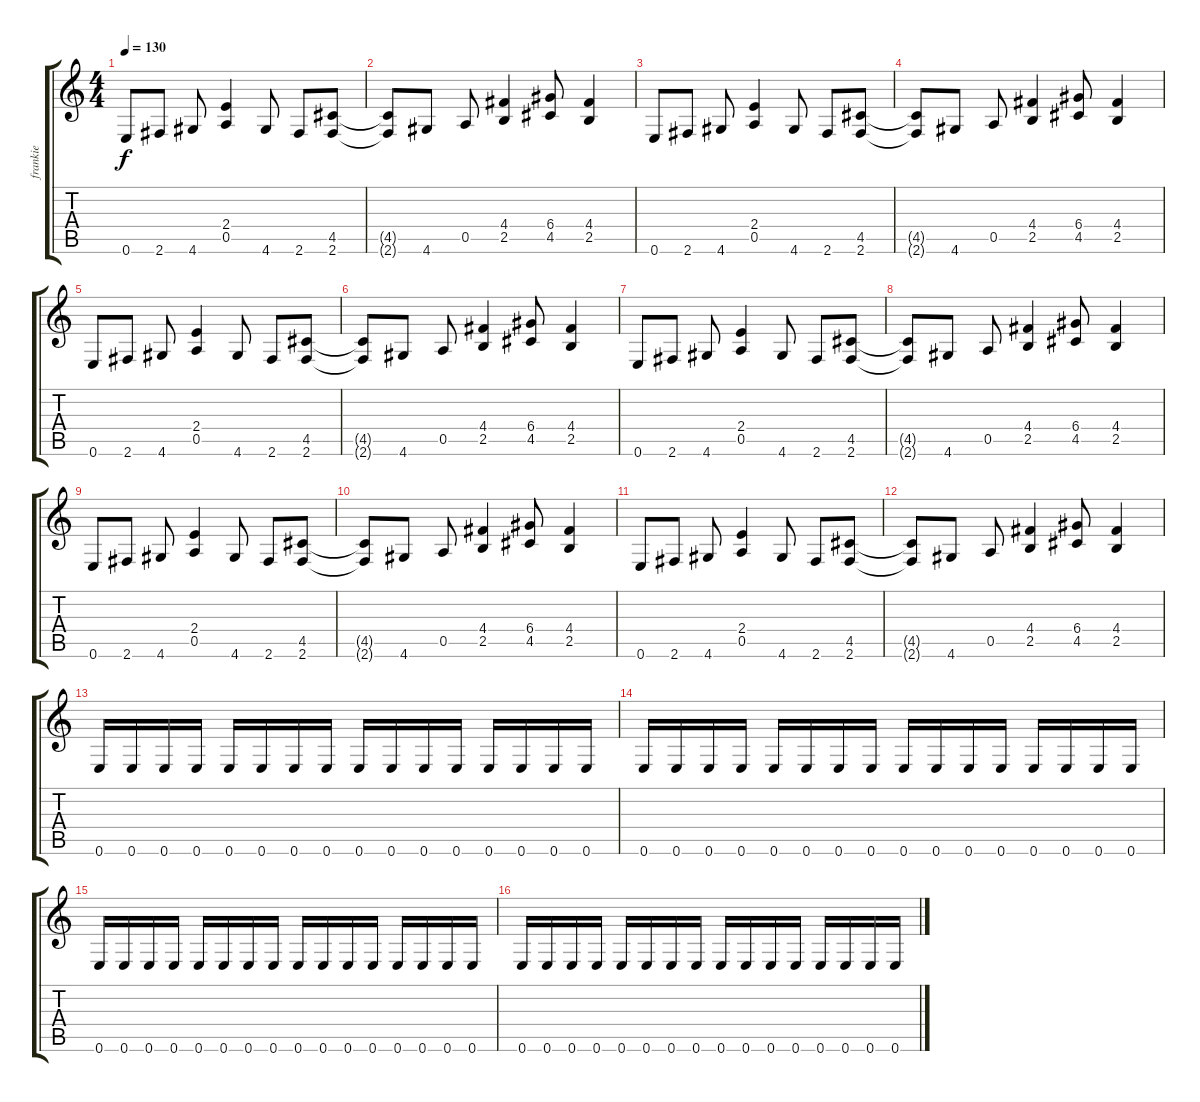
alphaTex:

\track ("frankie" "frankie") {instrument electricbasspick}
\staff {score tabs}
\tuning (E4 B3 G3 D3 A2 E2) {hide}
\ts (4 4)
\tempo 130
\clef g2
\ks c
0.6.8{dy f} 2.6.8 4.6.8 (2.4 0.5).4 4.6.8 2.6.8 (4.5 2.6).8 |
(4.5{t} 2.6{t}).8 4.6.8 0.5.8 (4.4 2.5).4 (6.4 4.5).8 (4.4 2.5).4 |
0.6.8 2.6.8 4.6.8 (2.4 0.5).4 4.6.8 2.6.8 (4.5 2.6).8 |
(4.5{t} 2.6{t}).8 4.6.8 0.5.8 (4.4 2.5).4 (6.4 4.5).8 (4.4 2.5).4 |
0.6.8 2.6.8 4.6.8 (2.4 0.5).4 4.6.8 2.6.8 (4.5 2.6).8 |
(4.5{t} 2.6{t}).8 4.6.8 0.5.8 (4.4 2.5).4 (6.4 4.5).8 (4.4 2.5).4 |
0.6.8 2.6.8 4.6.8 (2.4 0.5).4 4.6.8 2.6.8 (4.5 2.6).8 |
(4.5{t} 2.6{t}).8 4.6.8 0.5.8 (4.4 2.5).4 (6.4 4.5).8 (4.4 2.5).4 |
0.6.8 2.6.8 4.6.8 (2.4 0.5).4 4.6.8 2.6.8 (4.5 2.6).8 |
(4.5{t} 2.6{t}).8 4.6.8 0.5.8 (4.4 2.5).4 (6.4 4.5).8 (4.4 2.5).4 |
0.6.8 2.6.8 4.6.8 (2.4 0.5).4 4.6.8 2.6.8 (4.5 2.6).8 |
(4.5{t} 2.6{t}).8 4.6.8 0.5.8 (4.4 2.5).4 (6.4 4.5).8 (4.4 2.5).4 |
0.6.16 0.6.16 0.6.16 0.6.16 0.6.16 0.6.16 0.6.16 0.6.16 0.6.16 0.6.16 0.6.16 0.6.16 0.6.16 0.6.16 0.6.16 0.6.16 |
0.6.16 0.6.16 0.6.16 0.6.16 0.6.16 0.6.16 0.6.16 0.6.16 0.6.16 0.6.16 0.6.16 0.6.16 0.6.16 0.6.16 0.6.16 0.6.16 |
0.6.16 0.6.16 0.6.16 0.6.16 0.6.16 0.6.16 0.6.16 0.6.16 0.6.16 0.6.16 0.6.16 0.6.16 0.6.16 0.6.16 0.6.16 0.6.16 |
0.6.16 0.6.16 0.6.16 0.6.16 0.6.16 0.6.16 0.6.16 0.6.16 0.6.16 0.6.16 0.6.16 0.6.16 0.6.16 0.6.16 0.6.16 0.6.16
